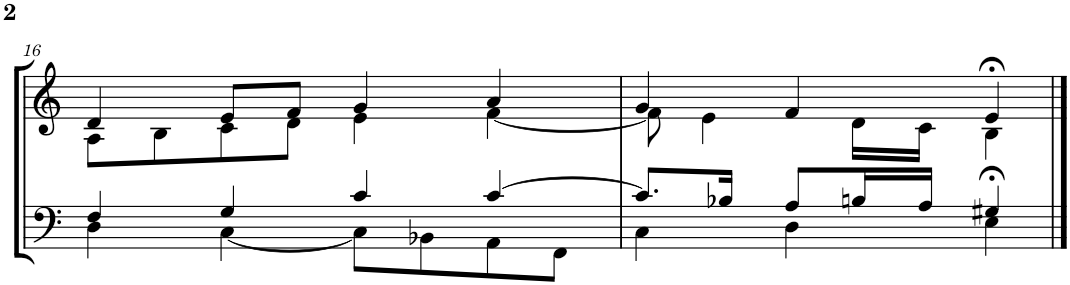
**kern	**kern
*part2	*part1
*staff2	*staff1
*I"Tenor/Baß	*I"Sopran/Alt
!!LO:PB:g=z
*clefF4	*clefG2
*k[]	*k[]
*M4/4	*M4/4
=16	=16
*^	*^
4F/	4D\	4d/	8A\L
.	.	.	8B\
4G/	[4C\	8e/L	8c\
.	.	8f/J	8d\J
4c/	8C\L]	4g/	4e\
.	8BB-X\	.	.
[4c/	8AA\	4a/	[4f\
.	8FF\J	.	.
=17	=17	=17	=17
8.c/L]	4C\	4g/	8f\]
.	.	.	4e\
16B-X/Jk	.	.	.
8A/L	4D\	4f/	.
16Bn/L	.	.	16d\LL
16A/JJ	.	.	16c\JJ
4G#X/	4E>\	4e>/	4B\
*v	*v	*	*
*	*v	*v
==	==
*-	*-
